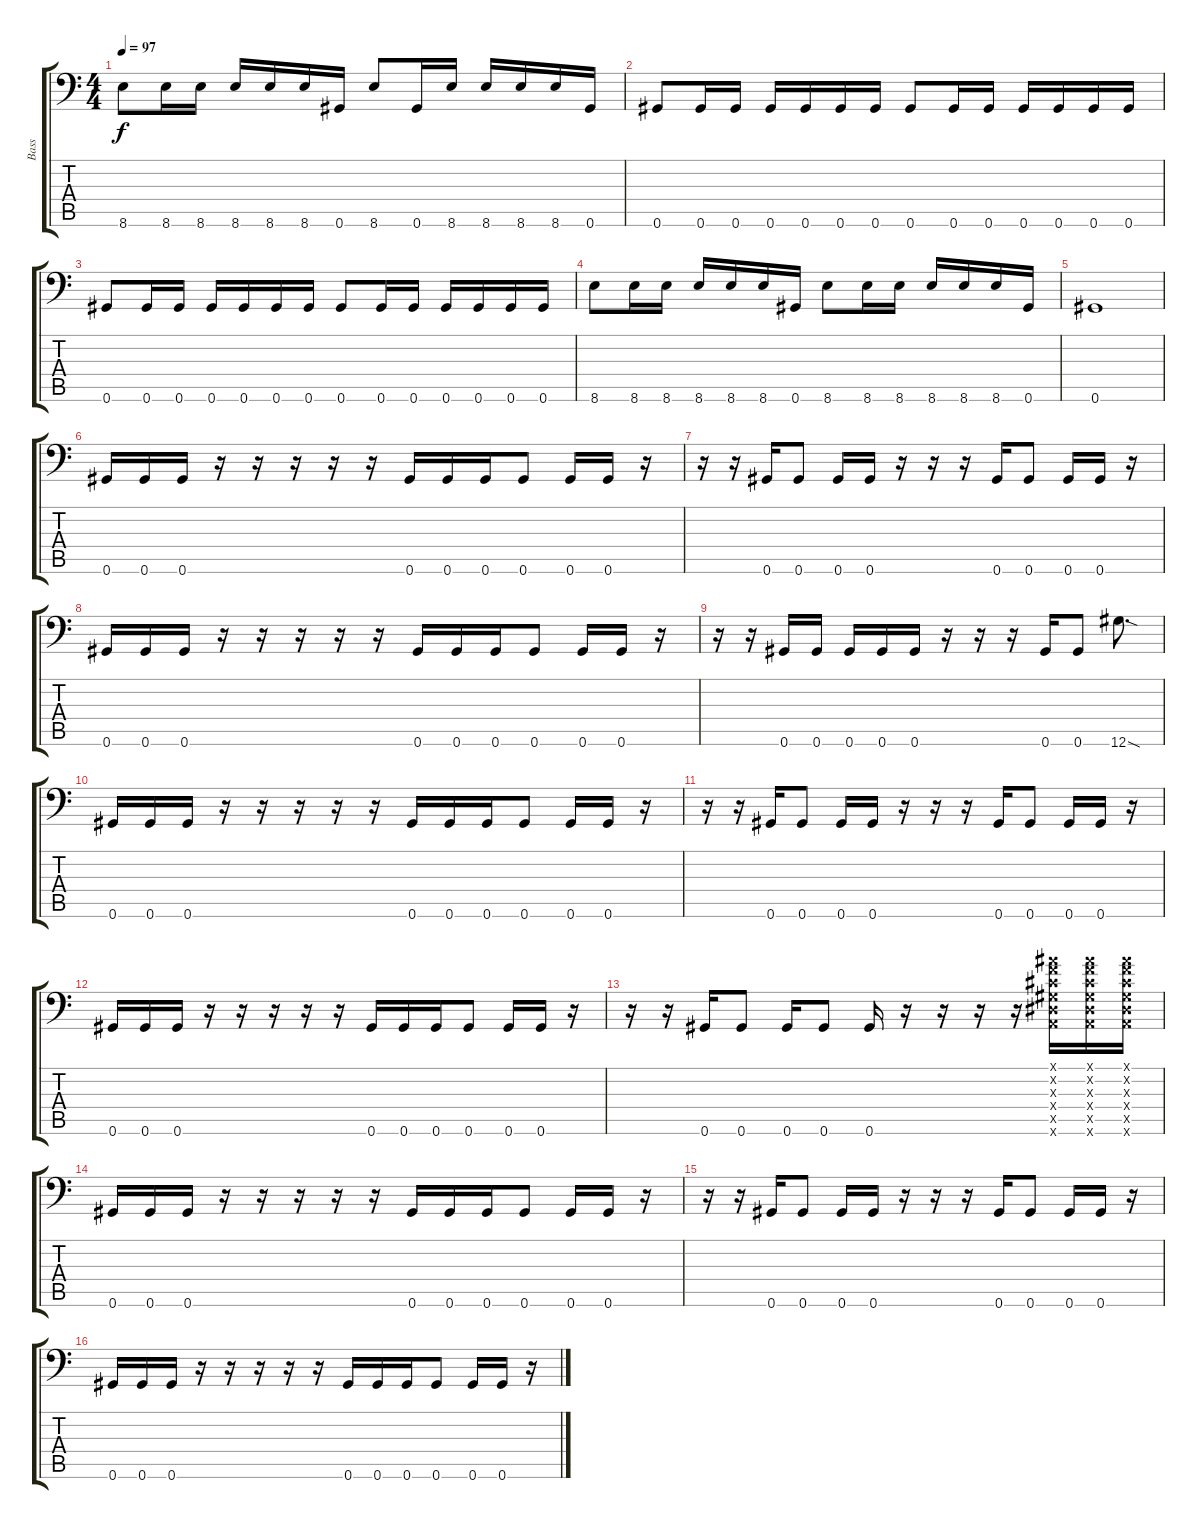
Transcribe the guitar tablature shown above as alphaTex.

\track ("Bass" "Bass") {instrument electricbasspick}
\staff {score tabs}
\tuning (Bb3 F3 Db3 Ab2 Eb2 Ab1) {hide}
\ts (4 4)
\tempo 97
\clef f4
\ks c
8.6.8{dy f} 8.6.16 8.6.16 8.6.16 8.6.16 8.6.16 0.6.16 8.6.8 0.6.16 8.6.16 8.6.16 8.6.16 8.6.16 0.6.16 |
0.6.8 0.6.16 0.6.16 0.6.16 0.6.16 0.6.16 0.6.16 0.6.8 0.6.16 0.6.16 0.6.16 0.6.16 0.6.16 0.6.16 |
0.6.8 0.6.16 0.6.16 0.6.16 0.6.16 0.6.16 0.6.16 0.6.8 0.6.16 0.6.16 0.6.16 0.6.16 0.6.16 0.6.16 |
8.6.8 8.6.16 8.6.16 8.6.16 8.6.16 8.6.16 0.6.16 8.6.8 8.6.16 8.6.16 8.6.16 8.6.16 8.6.16 0.6.16 |
0.6.1 |
0.6.16 0.6.16 0.6.16 r.16 r.16 r.16 r.16 r.16 0.6.16 0.6.16 0.6.16 0.6.8 0.6.16 0.6.16 r.16 |
r.16 r.16 0.6.16 0.6.8 0.6.16 0.6.16 r.16 r.16 r.16 0.6.16 0.6.8 0.6.16 0.6.16 r.16 |
0.6.16 0.6.16 0.6.16 r.16 r.16 r.16 r.16 r.16 0.6.16 0.6.16 0.6.16 0.6.8 0.6.16 0.6.16 r.16 |
r.16 r.16 0.6.16 0.6.16 0.6.16 0.6.16 0.6.16 r.16 r.16 r.16 0.6.16 0.6.8 12.6{sod}.8{d} |
0.6.16 0.6.16 0.6.16 r.16 r.16 r.16 r.16 r.16 0.6.16 0.6.16 0.6.16 0.6.8 0.6.16 0.6.16 r.16 |
r.16 r.16 0.6.16 0.6.8 0.6.16 0.6.16 r.16 r.16 r.16 0.6.16 0.6.8 0.6.16 0.6.16 r.16 |
0.6.16 0.6.16 0.6.16 r.16 r.16 r.16 r.16 r.16 0.6.16 0.6.16 0.6.16 0.6.8 0.6.16 0.6.16 r.16 |
r.16 r.16 0.6.16 0.6.8 0.6.16 0.6.8 0.6.16 r.16 r.16 r.16 r.16 (0.1{x} 0.2{x} 0.3{x} 0.4{x} 0.5{x} 1.6{x}).16 (0.1{x} 0.2{x} 0.3{x} 0.4{x} 0.5{x} 1.6{x}).16 (0.1{x} 0.2{x} 0.3{x} 0.4{x} 0.5{x} 1.6{x}).16 |
0.6.16 0.6.16 0.6.16 r.16 r.16 r.16 r.16 r.16 0.6.16 0.6.16 0.6.16 0.6.8 0.6.16 0.6.16 r.16 |
r.16 r.16 0.6.16 0.6.8 0.6.16 0.6.16 r.16 r.16 r.16 0.6.16 0.6.8 0.6.16 0.6.16 r.16 |
0.6.16 0.6.16 0.6.16 r.16 r.16 r.16 r.16 r.16 0.6.16 0.6.16 0.6.16 0.6.8 0.6.16 0.6.16 r.16
